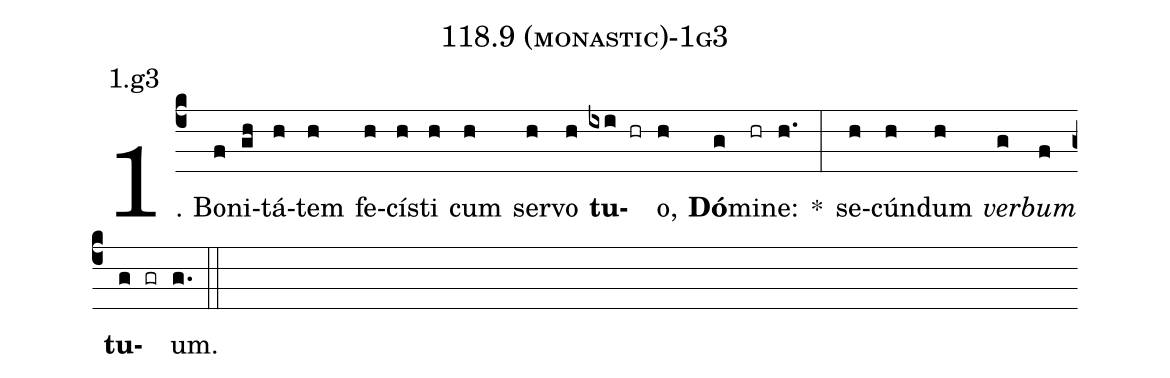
name: 118.9 (monastic)-1g3;
annotation: 1.g3;
%%
(c4)1. Bo(f)ni(gh)tá(h)tem(h) fe(h)cís(h)ti(h) cum(h) ser(h)vo(h) <b>tu</b>(ixi hr)o,(h) <b>Dó</b>(g)mi(hr)ne:(h.) *(:) se(h)cún(h)dum(h) <i>ver</i>(g)<i>bum</i>(f) <b>tu</b>(g gr)um.(g.) (::)
